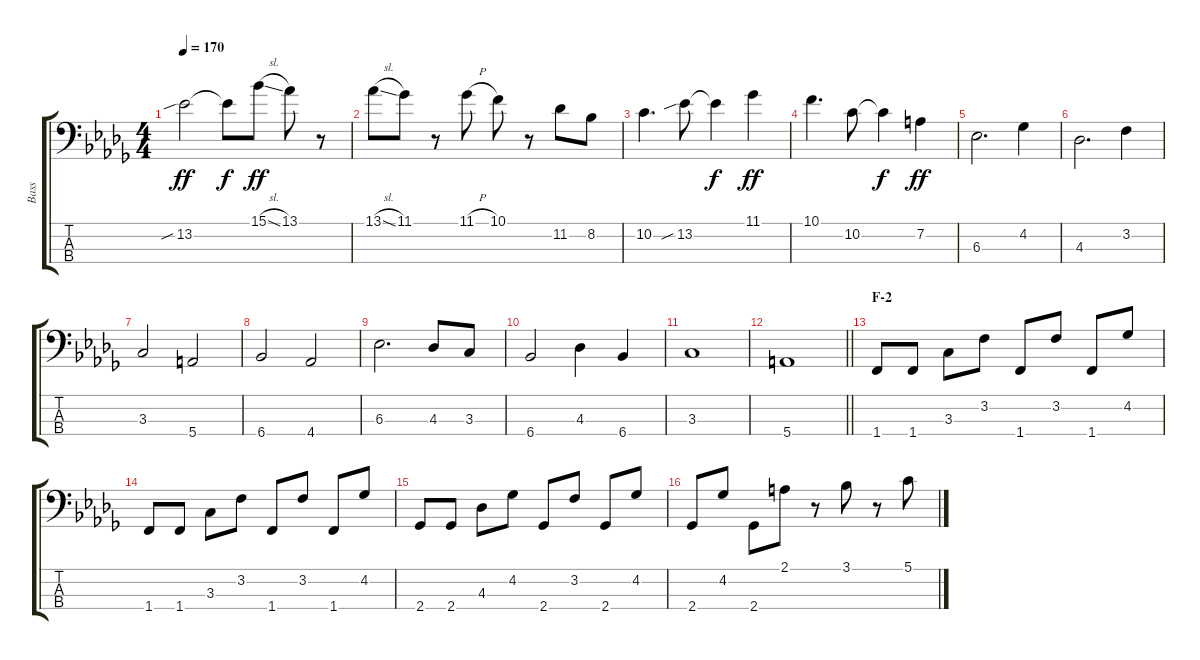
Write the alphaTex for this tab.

\track ("Bass" "Bass") {instrument electricbasspick}
\staff {score tabs}
\tuning (G2 D2 A1 E1) {hide}
\ts (4 4)
\tempo 170
\clef f4
\ks db
13.2{sib}.2{dy ff} 13.2{t}.8{dy f} 15.1{sl}.8{dy ff} 13.1.8 r.8 |
13.1{sl}.8 11.1.8 r.8 11.1{h}.8 10.1.8 r.8 11.2.8 8.2.8 |
10.2.4{d} 13.2{sib}.8 13.2{t}.4{dy f} 11.1.4{dy ff} |
10.1.4{d} 10.2.8 10.2{t}.4{dy f} 7.2.4{dy ff} |
6.3.2{d} 4.2.4 |
4.3.2{d} 3.2.4 |
3.3.2 5.4.2 |
6.4.2 4.4.2 |
6.3.2{d} 4.3.8 3.3.8 |
6.4.2 4.3.4 6.4.4 |
3.3.1 |
\barLineRight lightlight
5.4.1 |
\section ("" "F-2")
1.4.8 1.4.8 3.3.8 3.2.8 1.4.8 3.2.8 1.4.8 4.2.8 |
1.4.8 1.4.8 3.3.8 3.2.8 1.4.8 3.2.8 1.4.8 4.2.8 |
2.4.8 2.4.8 4.3.8 4.2.8 2.4.8 3.2.8 2.4.8 4.2.8 |
2.4.8 4.2.8 2.4.8 2.1.8 r.8 3.1.8 r.8 5.1.8
